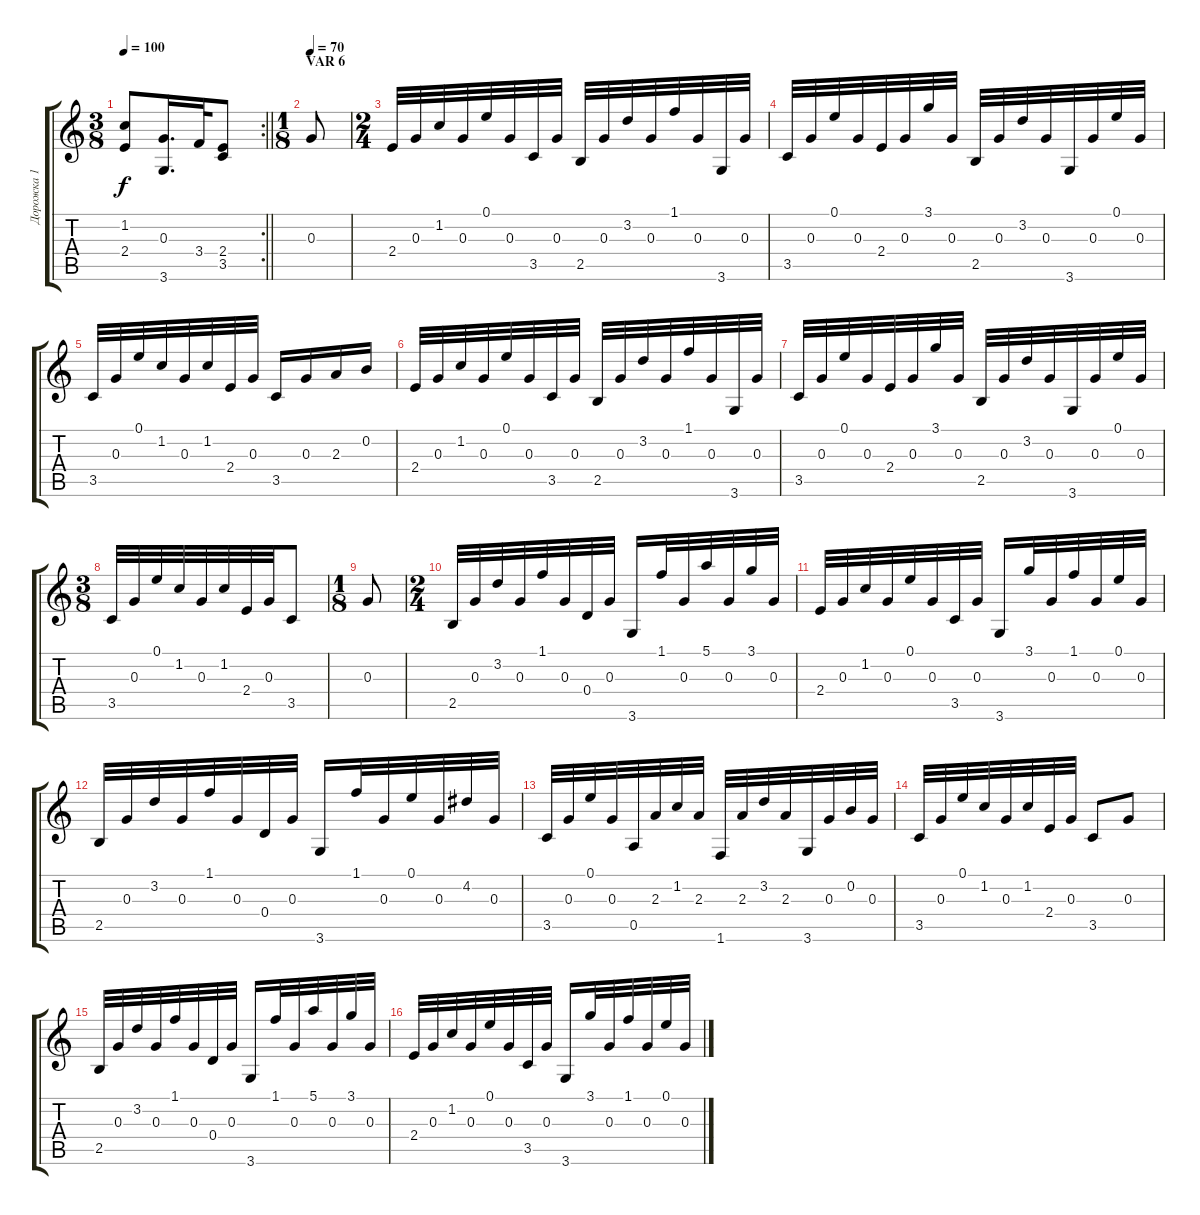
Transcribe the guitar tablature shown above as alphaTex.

\track ("Дорожка 1" "Дорожка 1") {instrument acousticguitarnylon}
\staff {score tabs}
\tuning (E4 B3 G3 D3 A2 E2) {hide}
\rc 2
\ts (3 8)
\tempo 100
\clef g2
\barLineRight lightlight
\ks c
(1.2 2.4).8{dy f} (0.3 3.6).16{d} 3.4.32 (2.4 3.5).8 |
\ts (1 8)
\section ("" "VAR 6")
\tempo 70
0.3.8 |
\ts (2 4)
2.4.32 0.3.32 1.2.32 0.3.32 0.1.32 0.3.32 3.5.32 0.3.32 2.5.32 0.3.32 3.2.32 0.3.32 1.1.32 0.3.32 3.6.32 0.3.32 |
3.5.32 0.3.32 0.1.32 0.3.32 2.4.32 0.3.32 3.1.32 0.3.32 2.5.32 0.3.32 3.2.32 0.3.32 3.6.32 0.3.32 0.1.32 0.3.32 |
3.5.32 0.3.32 0.1.32 1.2.32 0.3.32 1.2.32 2.4.32 0.3.32 3.5.16 0.3.16 2.3.16 0.2.16 |
2.4.32 0.3.32 1.2.32 0.3.32 0.1.32 0.3.32 3.5.32 0.3.32 2.5.32 0.3.32 3.2.32 0.3.32 1.1.32 0.3.32 3.6.32 0.3.32 |
3.5.32 0.3.32 0.1.32 0.3.32 2.4.32 0.3.32 3.1.32 0.3.32 2.5.32 0.3.32 3.2.32 0.3.32 3.6.32 0.3.32 0.1.32 0.3.32 |
\ts (3 8)
3.5.32 0.3.32 0.1.32 1.2.32 0.3.32 1.2.32 2.4.32 0.3.32 3.5.8 |
\ts (1 8)
0.3.8 |
\ts (2 4)
2.5.32 0.3.32 3.2.32 0.3.32 1.1.32 0.3.32 0.4.32 0.3.32 3.6.16 1.1.32 0.3.32 5.1.32 0.3.32 3.1.32 0.3.32 |
2.4.32 0.3.32 1.2.32 0.3.32 0.1.32 0.3.32 3.5.32 0.3.32 3.6.16 3.1.32 0.3.32 1.1.32 0.3.32 0.1.32 0.3.32 |
2.5.32 0.3.32 3.2.32 0.3.32 1.1.32 0.3.32 0.4.32 0.3.32 3.6.16 1.1.32 0.3.32 0.1.32 0.3.32 4.2.32 0.3.32 |
3.5.32 0.3.32 0.1.32 0.3.32 0.5.32 2.3.32 1.2.32 2.3.32 1.6.32 2.3.32 3.2.32 2.3.32 3.6.32 0.3.32 0.2.32 0.3.32 |
3.5.32 0.3.32 0.1.32 1.2.32 0.3.32 1.2.32 2.4.32 0.3.32 3.5.8 0.3.8 |
2.5.32 0.3.32 3.2.32 0.3.32 1.1.32 0.3.32 0.4.32 0.3.32 3.6.16 1.1.32 0.3.32 5.1.32 0.3.32 3.1.32 0.3.32 |
2.4.32 0.3.32 1.2.32 0.3.32 0.1.32 0.3.32 3.5.32 0.3.32 3.6.16 3.1.32 0.3.32 1.1.32 0.3.32 0.1.32 0.3.32
